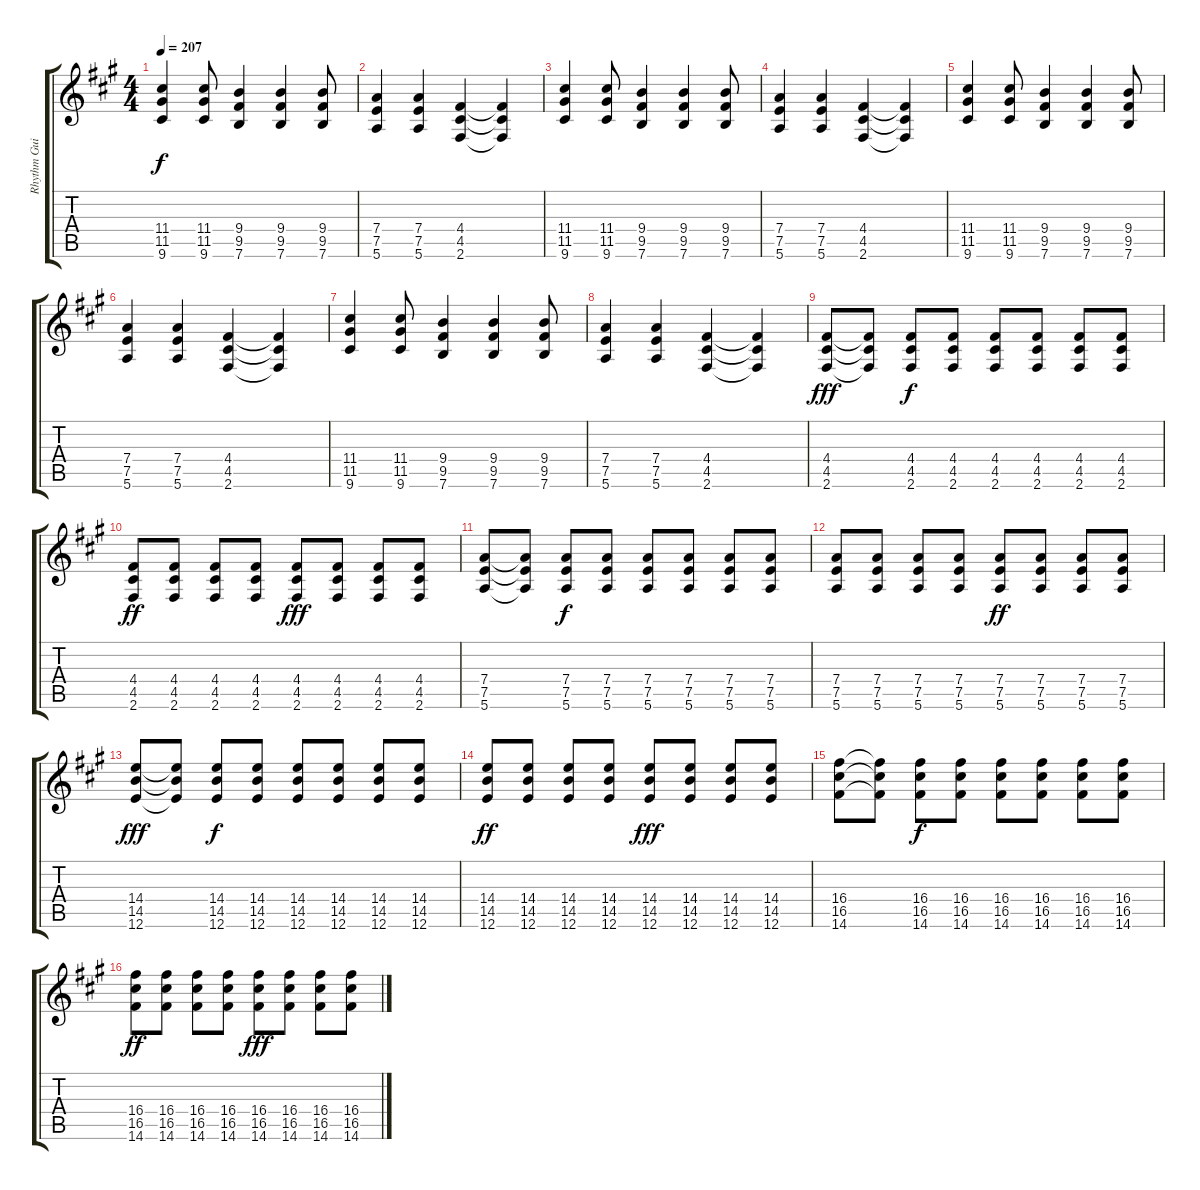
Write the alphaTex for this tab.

\track ("Rhythm Guitar" "Rhythm Gui") {instrument overdrivenguitar}
\staff {score tabs}
\tuning (E4 B3 G3 D3 A2 E2) {hide}
\ts (4 4)
\tempo 207
\clef g2
\ks a
(11.4 11.5 9.6).4{dy f} (11.4 11.5 9.6).8 (9.4 9.5 7.6).4 (9.4 9.5 7.6).4 (9.4 9.5 7.6).8 |
(7.4 7.5 5.6).4 (7.4 7.5 5.6).4 (4.4 4.5 2.6).4 (4.4{t} 4.5{t} 2.6{t}).4 |
(11.4 11.5 9.6).4 (11.4 11.5 9.6).8 (9.4 9.5 7.6).4 (9.4 9.5 7.6).4 (9.4 9.5 7.6).8 |
(7.4 7.5 5.6).4 (7.4 7.5 5.6).4 (4.4 4.5 2.6).4 (4.4{t} 4.5{t} 2.6{t}).4 |
(11.4 11.5 9.6).4 (11.4 11.5 9.6).8 (9.4 9.5 7.6).4 (9.4 9.5 7.6).4 (9.4 9.5 7.6).8 |
(7.4 7.5 5.6).4 (7.4 7.5 5.6).4 (4.4 4.5 2.6).4 (4.4{t} 4.5{t} 2.6{t}).4 |
(11.4 11.5 9.6).4 (11.4 11.5 9.6).8 (9.4 9.5 7.6).4 (9.4 9.5 7.6).4 (9.4 9.5 7.6).8 |
(7.4 7.5 5.6).4 (7.4 7.5 5.6).4 (4.4 4.5 2.6).4 (4.4{t} 4.5{t} 2.6{t}).4 |
(4.4 4.5 2.6).8{dy fff} (4.4{t} 4.5{t} 2.6{t}).8 (4.4 4.5 2.6).8{dy f} (4.4 4.5 2.6).8 (4.4 4.5 2.6).8 (4.4 4.5 2.6).8 (4.4 4.5 2.6).8 (4.4 4.5 2.6).8 |
(4.4 4.5 2.6).8{dy ff} (4.4 4.5 2.6).8 (4.4 4.5 2.6).8 (4.4 4.5 2.6).8 (4.4 4.5 2.6).8{dy fff} (4.4 4.5 2.6).8 (4.4 4.5 2.6).8 (4.4 4.5 2.6).8 |
(7.4 7.5 5.6).8 (7.4{t} 7.5{t} 5.6{t}).8 (7.4 7.5 5.6).8{dy f} (7.4 7.5 5.6).8 (7.4 7.5 5.6).8 (7.4 7.5 5.6).8 (7.4 7.5 5.6).8 (7.4 7.5 5.6).8 |
(7.4 7.5 5.6).8 (7.4 7.5 5.6).8 (7.4 7.5 5.6).8 (7.4 7.5 5.6).8 (7.4 7.5 5.6).8{dy ff} (7.4 7.5 5.6).8 (7.4 7.5 5.6).8 (7.4 7.5 5.6).8 |
(14.4 14.5 12.6).8{dy fff} (14.4{t} 14.5{t} 12.6{t}).8 (14.4 14.5 12.6).8{dy f} (14.4 14.5 12.6).8 (14.4 14.5 12.6).8 (14.4 14.5 12.6).8 (14.4 14.5 12.6).8 (14.4 14.5 12.6).8 |
(14.4 14.5 12.6).8{dy ff} (14.4 14.5 12.6).8 (14.4 14.5 12.6).8 (14.4 14.5 12.6).8 (14.4 14.5 12.6).8{dy fff} (14.4 14.5 12.6).8 (14.4 14.5 12.6).8 (14.4 14.5 12.6).8 |
(16.4 16.5 14.6).8 (16.4{t} 16.5{t} 14.6{t}).8 (16.4 16.5 14.6).8{dy f} (16.4 16.5 14.6).8 (16.4 16.5 14.6).8 (16.4 16.5 14.6).8 (16.4 16.5 14.6).8 (16.4 16.5 14.6).8 |
(16.4 16.5 14.6).8{dy ff} (16.4 16.5 14.6).8 (16.4 16.5 14.6).8 (16.4 16.5 14.6).8 (16.4 16.5 14.6).8{dy fff} (16.4 16.5 14.6).8 (16.4 16.5 14.6).8 (16.4 16.5 14.6).8
